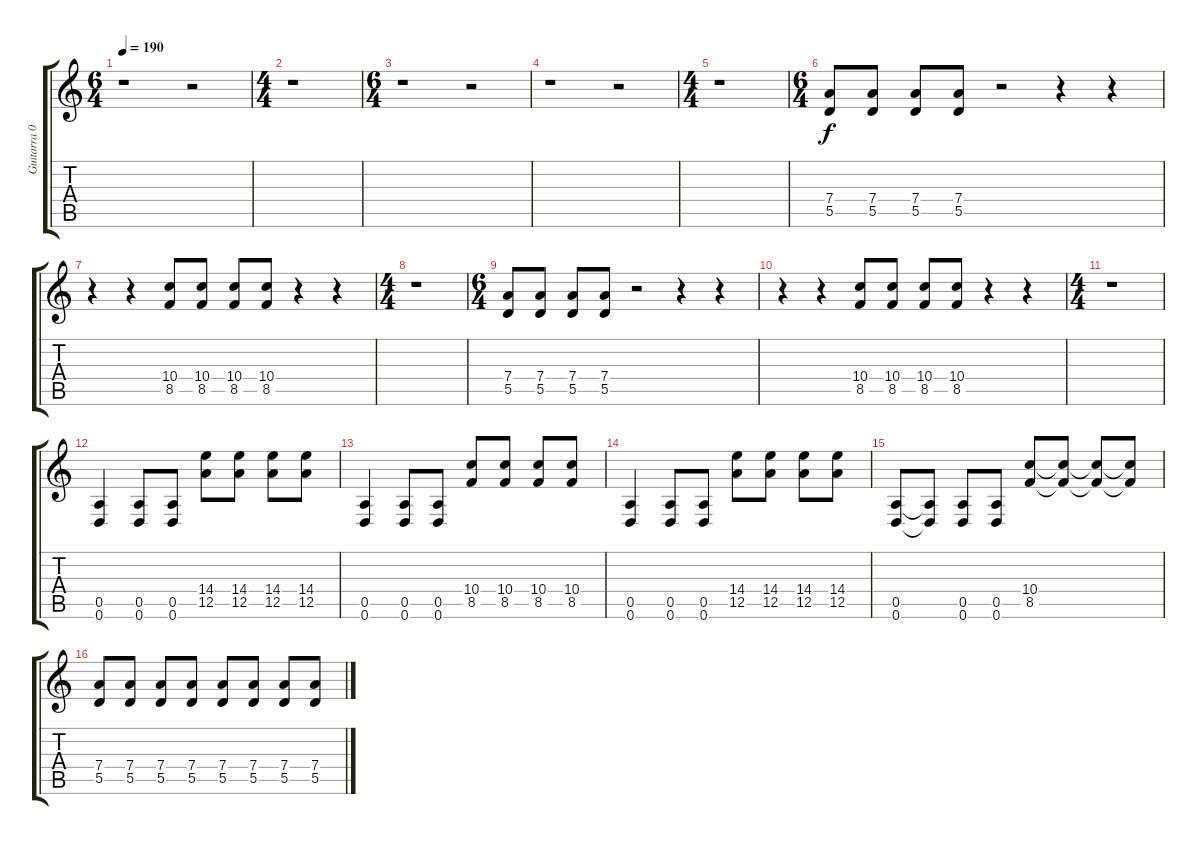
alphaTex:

\track ("Guitarra 01" "Guitarra 0") {instrument distortionguitar}
\staff {score tabs}
\tuning (E4 B3 G3 D3 A2 D2) {hide}
\ts (6 4)
\tempo 190
\clef g2
\ks c
r.1{dy f} r.2 |
\ts (4 4)
r.1 |
\ts (6 4)
r.1 r.2 |
r.1 r.2 |
\ts (4 4)
r.1 |
\ts (6 4)
(7.4 5.5).8 (7.4 5.5).8 (7.4 5.5).8 (7.4 5.5).8 r.2 r.4 r.4 |
r.4 r.4 (10.4 8.5).8 (10.4 8.5).8 (10.4 8.5).8 (10.4 8.5).8 r.4 r.4 |
\ts (4 4)
r.1 |
\ts (6 4)
(7.4 5.5).8 (7.4 5.5).8 (7.4 5.5).8 (7.4 5.5).8 r.2 r.4 r.4 |
r.4 r.4 (10.4 8.5).8 (10.4 8.5).8 (10.4 8.5).8 (10.4 8.5).8 r.4 r.4 |
\ts (4 4)
r.1 |
(0.5 0.6).4 (0.5 0.6).8 (0.5 0.6).8 (14.4 12.5).8 (14.4 12.5).8 (14.4 12.5).8 (14.4 12.5).8 |
(0.5 0.6).4 (0.5 0.6).8 (0.5 0.6).8 (10.4 8.5).8 (10.4 8.5).8 (10.4 8.5).8 (10.4 8.5).8 |
(0.5 0.6).4 (0.5 0.6).8 (0.5 0.6).8 (14.4 12.5).8 (14.4 12.5).8 (14.4 12.5).8 (14.4 12.5).8 |
(0.5 0.6).8 (0.5{t} 0.6{t}).8 (0.5 0.6).8 (0.5 0.6).8 (10.4 8.5).8 (10.4{t} 8.5{t}).8 (10.4{t} 8.5{t}).8 (10.4{t} 8.5{t}).8 |
(7.4 5.5).8 (7.4 5.5).8 (7.4 5.5).8 (7.4 5.5).8 (7.4 5.5).8 (7.4 5.5).8 (7.4 5.5).8 (7.4 5.5).8
